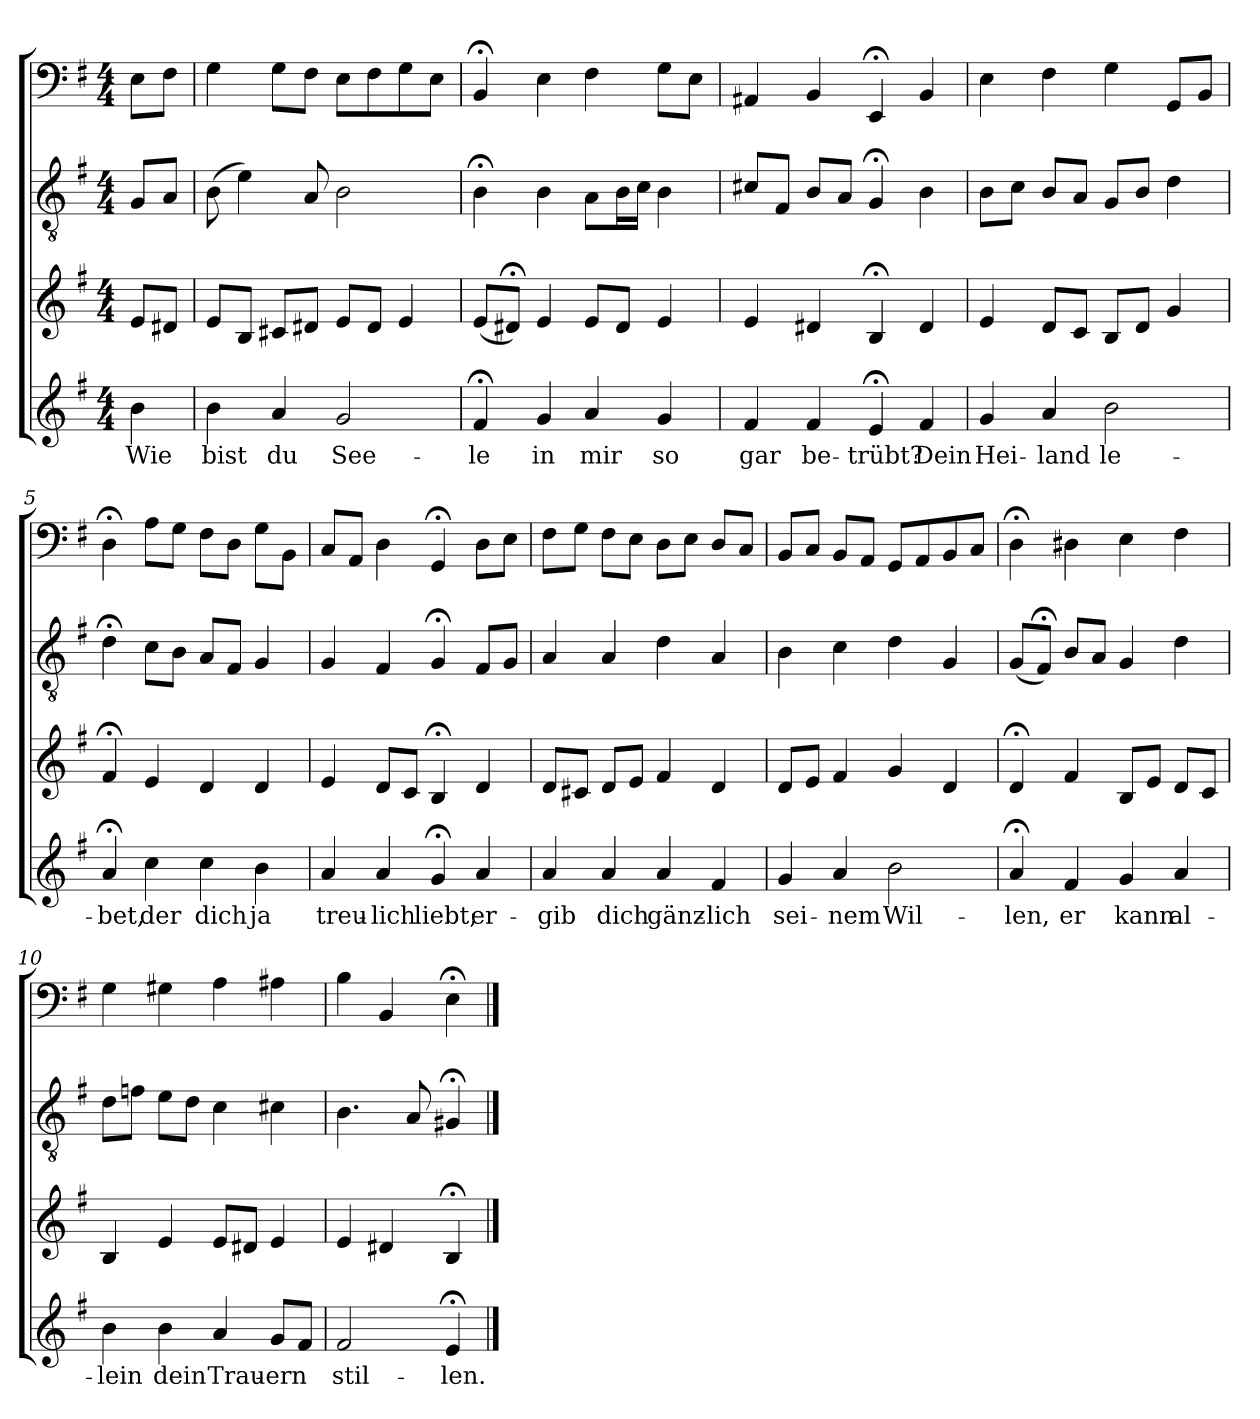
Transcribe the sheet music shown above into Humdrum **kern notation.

**kern	**text	**kern	**kern	**kern
*part4	*part4	*part3	*part2	*part1
*staff4	*staff4	*staff3	*staff2	*staff1
*clefG2	*	*clefG2	*clefGv2	*clefF4
*k[f#]	*	*k[f#]	*k[f#]	*k[f#]
*e:	*	*e:	*e:	*e:
*M4/4	*	*M4/4	*M4/4	*M4/4
=	=	=	=	=
4b\	Wie	8e/L	8G/L	8E\L
.	.	8d#X/J	8A/J	8F#\J
=1	=1	=1	=1	=1
4b\	bist	8e/L	(8B\	4G\
.	.	8B/J	4e\)	.
4a/	du	8c#X/L	.	8G\L
.	.	8d#X/J	8A/	8F#\J
2g/	See-	8e/L	2B\	8E\L
.	.	8d#/J	.	8F#\
.	.	4e/	.	8G\
.	.	.	.	8E\J
=2	=2	=2	=2	=2
4f#;</	-le	(8e/L	4B;<\	4BB;</
.	.	8d#X;</J)	.	.
4g/	in	4e/	4B\	4E\
4a/	mir	8e/L	8A\L	4F#\
.	.	8d#/J	16B\L	.
.	.	.	16c\JJ	.
4g/	so	4e/	4B\	8G\L
.	.	.	.	8E\J
=3	=3	=3	=3	=3
4f#/	gar	4e/	8c#X/L	4AA#X/
.	.	.	8F#/J	.
4f#/	be-	4d#X/	8B/L	4BB/
.	.	.	8A/J	.
4e;</	-trübt?	4B;</	4G;</	4EE;</
4f#/	Dein	4d#/	4B\	4BB/
=4	=4	=4	=4	=4
4g/	Hei-	4e/	8B\L	4E\
.	.	.	8c\J	.
4a/	-land	8d/L	8B/L	4F#\
.	.	8c/J	8A/J	.
2b\	le-	8B/L	8G/L	4G\
.	.	8d/J	8B/J	.
.	.	4g/	4d\	8GG/L
.	.	.	.	8BB/J
=5	=5	=5	=5	=5
4a;</	-bet,	4f#;</	4d;<\	4D;<\
4cc\	der	4e/	8c\L	8A\L
.	.	.	8B\J	8G\J
4cc\	dich	4d/	8A/L	8F#\L
.	.	.	8F#/J	8D\J
4b\	ja	4d/	4G/	8G\L
.	.	.	.	8BB\J
=6	=6	=6	=6	=6
4a/	treu-	4e/	4G/	8C/L
.	.	.	.	8AA/J
4a/	-lich	8d/L	4F#/	4D\
.	.	8c/J	.	.
4g;</	liebt;	4B;</	4G;</	4GG;</
4a/	er-	4d/	8F#/L	8D\L
.	.	.	8G/J	8E\J
=7	=7	=7	=7	=7
4a/	-gib	8d/L	4A/	8F#\L
.	.	8c#X/J	.	8G\J
4a/	dich	8d/L	4A/	8F#\L
.	.	8e/J	.	8E\J
4a/	gänz-	4f#/	4d\	8D\L
.	.	.	.	8E\J
4f#/	-lich	4d/	4A/	8D/L
.	.	.	.	8C/J
=8	=8	=8	=8	=8
4g/	sei-	8d/L	4B\	8BB/L
.	.	8e/J	.	8C/J
4a/	-nem	4f#/	4c\	8BB/L
.	.	.	.	8AA/J
2b\	Wil-	4g/	4d\	8GG/L
.	.	.	.	8AA/
.	.	4d/	4G/	8BB/
.	.	.	.	8C/J
=9	=9	=9	=9	=9
4a;</	-len,	4d;</	(8G/L	4D;<\
.	.	.	8F#;</J)	.
4f#/	er	4f#/	8B/L	4D#X\
.	.	.	8A/J	.
4g/	kann	8B/L	4G/	4E\
.	.	8e/J	.	.
4a/	al-	8d/L	4d\	4F#\
.	.	8c/J	.	.
=10	=10	=10	=10	=10
4b\	-lein	4B/	8d\L	4G\
.	.	.	8fn\J	.
4b\	dein	4e/	8e\L	4G#X\
.	.	.	8d\J	.
4a/	Trau-	8e/L	4c\	4A\
.	.	8d#X/J	.	.
8g/L	-ern	4e/	4c#X\	4A#X\
8f#/J	.	.	.	.
=11	=11	=11	=11	=11
2f#/	stil-	4e/	4.B\	4B\
.	.	4d#X/	.	4BB/
.	.	.	8A/	.
4e;</	-len.	4B;</	4G#X;</	4E;<\
==	==	==	==	==
*-	*-	*-	*-	*-
